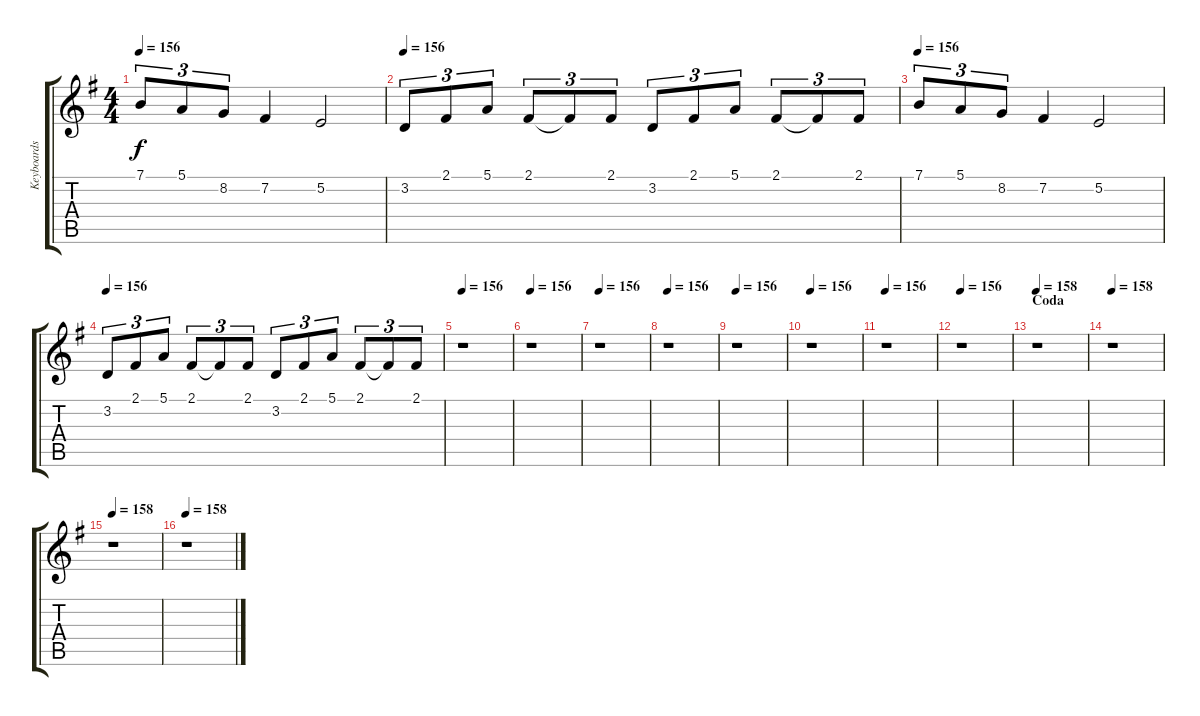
\track ("Keyboards (II)" "Keyboards ") {instrument rockorgan}
\staff {score tabs}
\tuning (E4 B3 G3 D3 A2 E2) {hide}
\ts (4 4)
\tempo 156
\clef g2
\ks eminor
7.1.8{tu (3 2) dy f volume 10 instrument brightacousticpiano} 5.1.8{tu (3 2)} 8.2.8{tu (3 2)} 7.2.4 5.2.2 |
\tempo 156
3.2.8{tu (3 2) volume 10 instrument brightacousticpiano} 2.1.8{tu (3 2)} 5.1.8{tu (3 2)} 2.1.8{tu (3 2)} 2.1{t}.8{tu (3 2)} 2.1.8{tu (3 2)} 3.2.8{tu (3 2)} 2.1.8{tu (3 2)} 5.1.8{tu (3 2)} 2.1.8{tu (3 2)} 2.1{t}.8{tu (3 2)} 2.1.8{tu (3 2)} |
\tempo 156
7.1.8{tu (3 2) volume 10 instrument brightacousticpiano} 5.1.8{tu (3 2)} 8.2.8{tu (3 2)} 7.2.4 5.2.2 |
\tempo 156
3.2.8{tu (3 2) volume 10 instrument brightacousticpiano} 2.1.8{tu (3 2)} 5.1.8{tu (3 2)} 2.1.8{tu (3 2)} 2.1{t}.8{tu (3 2)} 2.1.8{tu (3 2)} 3.2.8{tu (3 2)} 2.1.8{tu (3 2)} 5.1.8{tu (3 2)} 2.1.8{tu (3 2)} 2.1{t}.8{tu (3 2)} 2.1.8{tu (3 2)} |
\tempo 156
r.1 |
\tempo 156
r.1 |
\tempo 156
r.1 |
\tempo 156
r.1 |
\tempo 156
r.1 |
\tempo 156
r.1 |
\tempo 156
r.1 |
\tempo 156
r.1 |
\section ("" "Coda")
\tempo 158
r.1 |
\tempo 158
r.1 |
\tempo 158
r.1 |
\tempo 158
r.1
